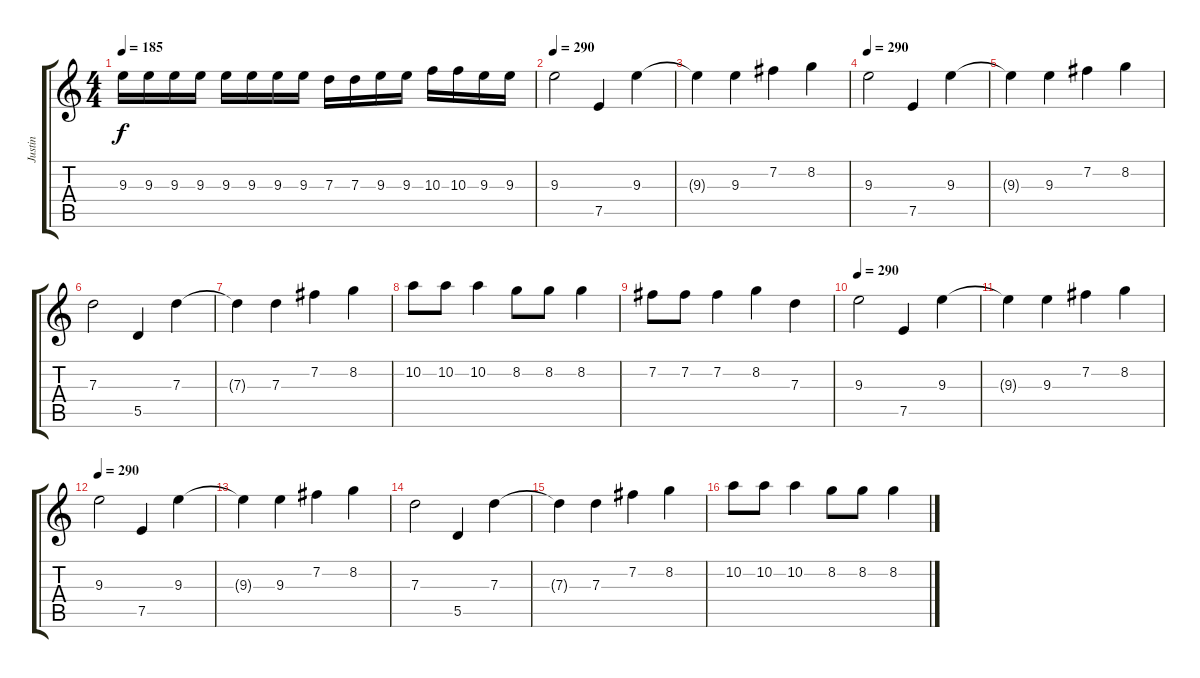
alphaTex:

\track ("Justin" "Justin") {instrument distortionguitar}
\staff {score tabs}
\tuning (E4 B3 G3 D3 A2 E2) {hide}
\ts (4 4)
\tempo 185
\clef g2
\ks c
9.3.16{dy f} 9.3.16 9.3.16 9.3.16 9.3.16 9.3.16 9.3.16 9.3.16 7.3.16 7.3.16 9.3.16 9.3.16 10.3.16 10.3.16 9.3.16 9.3.16 |
\tempo 255
\tempo 290
9.3.2 7.5.4 9.3.4 |
9.3{t}.4 9.3.4 7.2.4 8.2.4 |
\tempo 255
\tempo 290
9.3.2 7.5.4 9.3.4 |
9.3{t}.4 9.3.4 7.2.4 8.2.4 |
7.3.2 5.5.4 7.3.4 |
7.3{t}.4 7.3.4 7.2.4 8.2.4 |
10.2.8 10.2.8 10.2.4 8.2.8 8.2.8 8.2.4 |
7.2.8 7.2.8 7.2.4 8.2.4 7.3.4 |
\tempo 255
\tempo 290
9.3.2 7.5.4 9.3.4 |
9.3{t}.4 9.3.4 7.2.4 8.2.4 |
\tempo 255
\tempo 290
9.3.2 7.5.4 9.3.4 |
9.3{t}.4 9.3.4 7.2.4 8.2.4 |
7.3.2 5.5.4 7.3.4 |
7.3{t}.4 7.3.4 7.2.4 8.2.4 |
10.2.8 10.2.8 10.2.4 8.2.8 8.2.8 8.2.4
